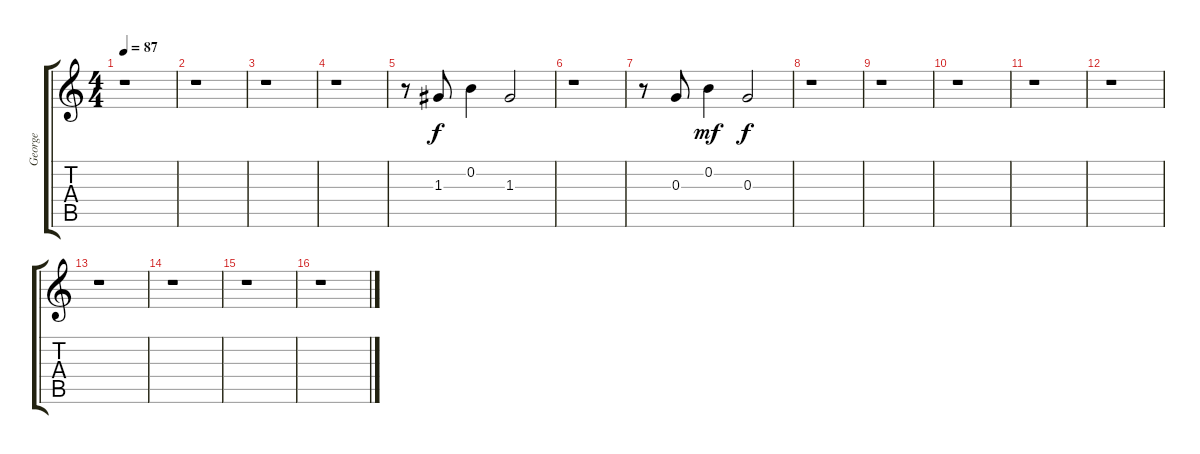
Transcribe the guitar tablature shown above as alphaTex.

\track ("George" "George") {instrument distortionguitar}
\staff {score tabs}
\tuning (E4 B3 G3 D3 A2 E2) {hide}
\ts (4 4)
\tempo 87
\clef g2
\ks c
r.1{dy mf} |
r.1 |
r.1 |
r.1 |
r.8 1.3.8{dy f} 0.2.4 1.3.2 |
r.1 |
r.8 0.3.8 0.2.4{dy mf} 0.3.2{dy f} |
r.1 |
r.1 |
r.1 |
r.1 |
r.1 |
r.1 |
r.1 |
r.1 |
r.1
